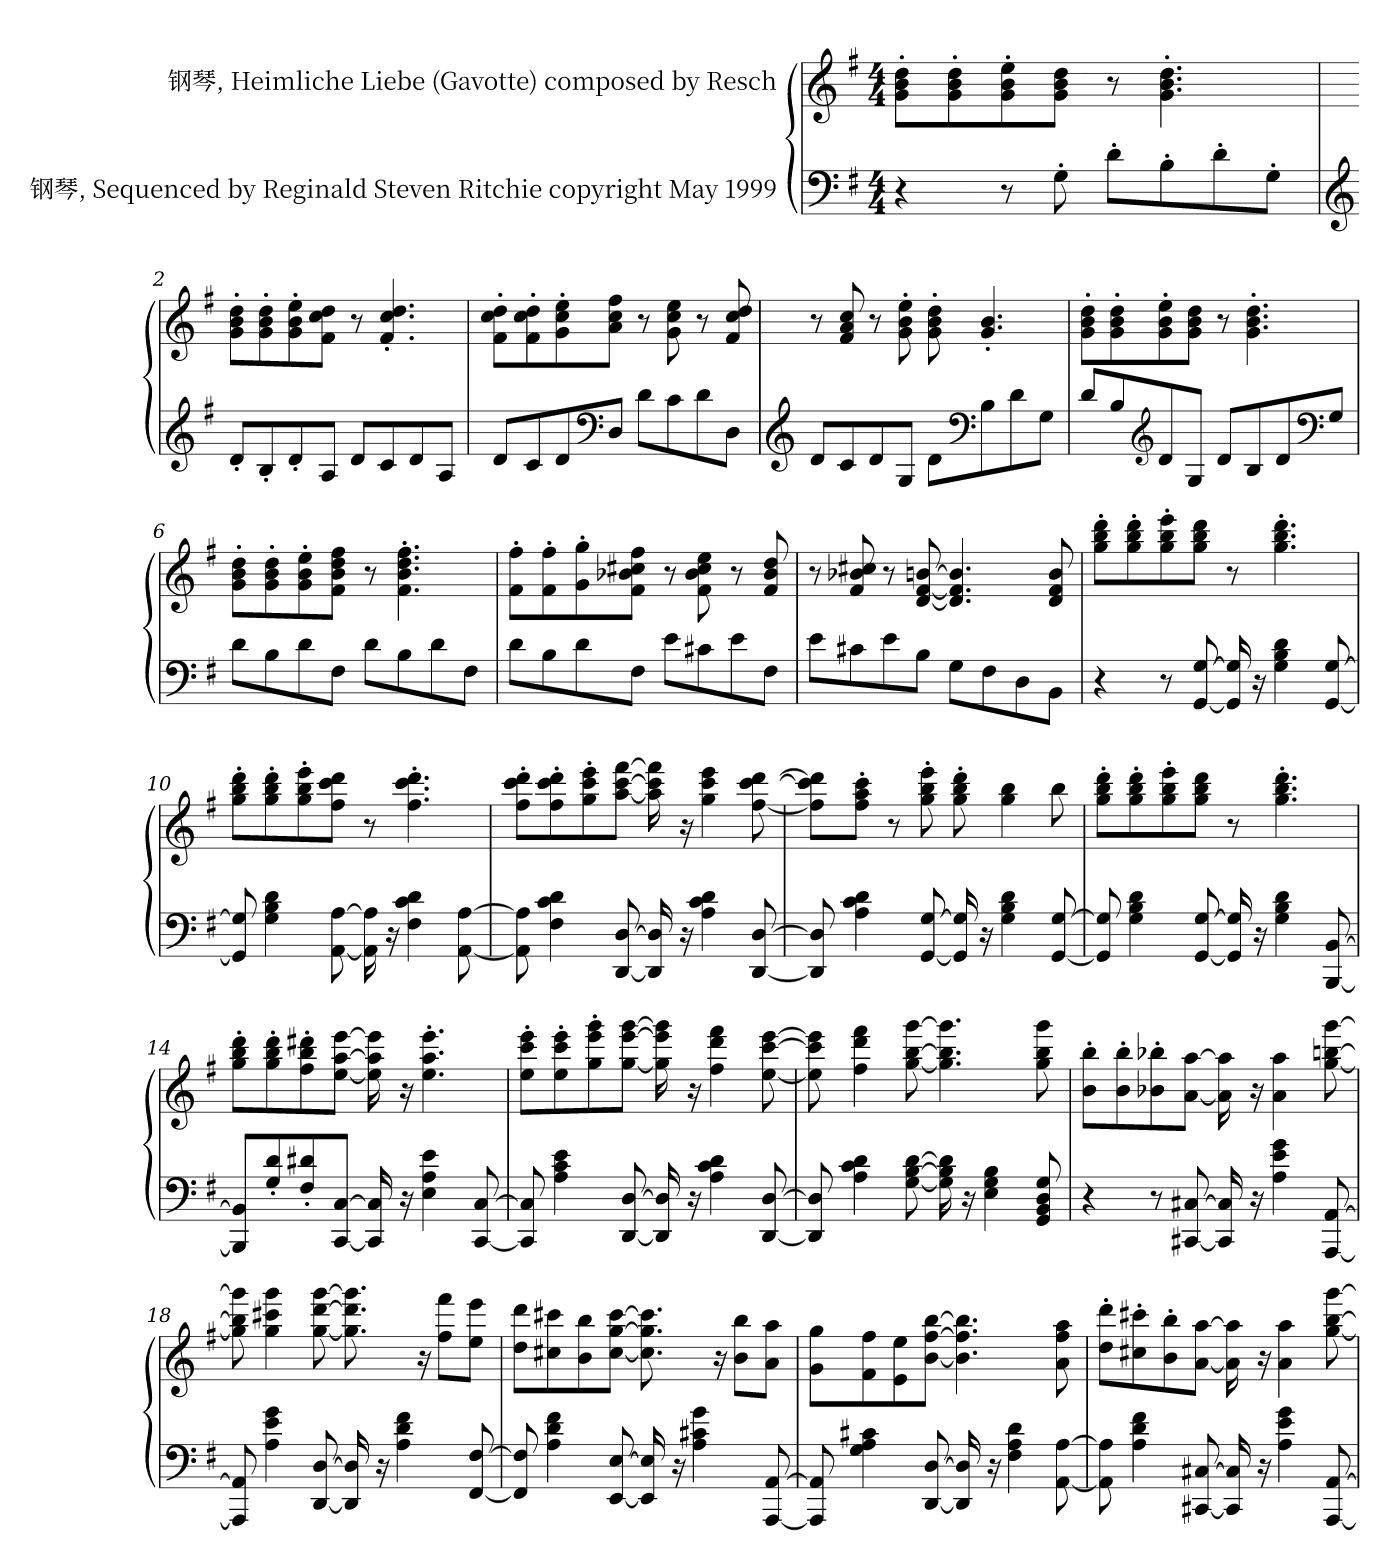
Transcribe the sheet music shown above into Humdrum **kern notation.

**kern	**kern
*part2	*part1
*staff2	*staff1
*I"钢琴, Sequenced by Reginald Steven Ritchie copyright May 1999	*I"钢琴, Heimliche Liebe (Gavotte) composed by Resch
*clefF4	*clefG2
*k[f#]	*k[f#]
*M4/4	*M4/4
*MM116	*MM116
=1	=1
4r	8g\' 8b\' 8dd\'L
.	8g\' 8b\' 8dd\'
8r	8g\' 8b\' 8ee\'
8G'\	8g\ 8b\ 8dd\J
8d'\L	8r
8B'\	4.g\' 4.b\' 4.dd\'
8d'\	.
8G'\J	.
!!LO:LB:g=z
=2	=2
*clefG2	*
8d'/L	8g\' 8b\' 8dd\'L
8B'/	8g\' 8b\' 8dd\'
8d'/	8g\' 8b\' 8ee\'
8A/J	8f#\ 8cc\ 8dd\J
8d/L	8r
8c/	4.f#/' 4.cc/' 4.dd/'
8d/	.
8A/J	.
=3	=3
8d/L	8f#\' 8cc\' 8dd\'L
8c/	8f#\' 8cc\' 8dd\'
8d/	8g\' 8cc\' 8ee\'
*clefF4	*
8D/J	8a\ 8cc\ 8ff#\J
8d\L	8r
8c\	8g\ 8cc\ 8ee\
8d\	8r
8D\J	8f#/ 8cc/ 8dd/
=4	=4
*clefG2	*
8d/L	8r
8c/	8f#/ 8a/ 8cc/
8d/	8r
8G/J	8g\' 8b\' 8ee\'
8d\L	8g\' 8b\' 8dd\'
*clefF4	*
8B\	4.g/' 4.b/'
8d\	.
8G\J	.
!!LO:LB:g=z
=5	=5
8d/L	8g\' 8b\' 8dd\'L
8B/	8g\' 8b\' 8dd\'
*clefG2	*
8d/	8g\' 8b\' 8ee\'
8G/J	8g\ 8b\ 8dd\J
8d/L	8r
8B/	4.g\' 4.b\' 4.dd\'
8d/	.
*clefF4	*
8G/J	.
=6	=6
8d\L	8g\' 8b\' 8dd\'L
8B\	8g\' 8b\' 8dd\'
8d\	8g\' 8b\' 8ee\'
8F#\J	8f#\ 8b\ 8dd\ 8ff#\J
8d\L	8r
8B\	4.f#\' 4.b\' 4.dd\' 4.ff#\'
8d\	.
8F#\J	.
=7	=7
8d\L	8f#\' 8ff#\'L
8B\	8f#\' 8ff#\'
8d\	8g\' 8gg\'
8F#\J	8f#\ 8b-X\ 8cc#X\ 8ff#\J
8e\L	8r
8c#X\	8f#\ 8b-\ 8cc#\ 8ee\
8e\	8r
8F#\J	8f#/ 8b-/ 8dd/
!!LO:LB:g=z
=8	=8
8e\L	8r
8c#X\	8f#/ 8b-X/ 8cc#X/
8e\	8r
8B\J	[8d/ [8f#/ [8bn/
8G\L	4.d/] 4.f#/] 4.b/]
8F#\	.
8D\	.
8BB\J	8d/ 8f#/ 8b/
=9	=9
4r	8gg\' 8bb\' 8ddd\'L
.	8gg\' 8bb\' 8ddd\'
8r	8gg\' 8bb\' 8eee\'
[8GG/ [8G/	8gg\ 8bb\ 8ddd\J
16GG/] 16G/]	8r
16r	.
4G\ 4B\ 4d\	4.gg\' 4.bb\' 4.ddd\'
[8GG/ [8G/	.
=10	=10
8GG/] 8G/]	8gg\' 8bb\' 8ddd\'L
4G\ 4B\ 4d\	8gg\' 8bb\' 8ddd\'
.	8gg\' 8bb\' 8eee\'
[8AA\ [8A\	8ff#\ 8ccc\ 8ddd\J
16AA\] 16A\]	8r
16r	.
4F#\ 4c\ 4d\	4.ff#\' 4.ccc\' 4.ddd\'
[8AA\ [8A\	.
!!LO:LB:g=z
=11	=11
8AA\] 8A\]	8ff#\' 8ccc\' 8ddd\'L
4F#\ 4c\ 4d\	8ff#\' 8ccc\' 8ddd\'
.	8gg\' 8ccc\' 8eee\'
[8DD/ [8D/	[8aa\ [8ccc\ [8fff#\J
16DD/] 16D/]	16aa\] 16ccc\] 16fff#\]
16r	16r
4A\ 4c\ 4d\	4gg\ 4ccc\ 4eee\
[8DD/ [8D/	[8ff#\ [8ccc\ [8ddd\
=12	=12
8DD/] 8D/]	8ff#\] 8ccc\] 8ddd\]L
4A\ 4c\ 4d\	8ff#\' 8aa\' 8ccc\'J
.	8r
[8GG/ [8G/	8gg\' 8bb\' 8eee\'
16GG/] 16G/]	8gg\' 8bb\' 8ddd\'
16r	.
4G\ 4B\ 4d\	4gg\ 4bb\
[8GG/ [8G/	8bb\
=13	=13
8GG/] 8G/]	8gg\' 8bb\' 8ddd\'L
4G\ 4B\ 4d\	8gg\' 8bb\' 8ddd\'
.	8gg\' 8bb\' 8eee\'
[8GG/ [8G/	8gg\ 8bb\ 8ddd\J
16GG/] 16G/]	8r
16r	.
4G\ 4B\ 4d\	4.gg\' 4.bb\' 4.ddd\'
[8BBB/ [8BB/	.
!!LO:LB:g=z
=14	=14
8BBB/] 8BB/]L	8gg\' 8bb\' 8ddd\'L
8G/' 8d/'	8gg\' 8bb\' 8ddd\'
8F#/' 8d#X/'	8ff#\' 8bb\' 8ddd#X\'
[8CC/ [8C/J	[8ee\ [8aa\ [8eee\J
16CC/] 16C/]	16ee\] 16aa\] 16eee\]
16r	16r
4E\ 4A\ 4e\	4.ee\' 4.aa\' 4.eee\'
[8CC/ [8C/	.
=15	=15
8CC/] 8C/]	8ee\' 8ccc\' 8eee\'L
4A\ 4c\ 4e\	8ee\' 8ccc\' 8eee\'
.	8gg\' 8eee\' 8ggg\'
[8DD/ [8D/	[8gg\ [8eee\ [8ggg\J
16DD/] 16D/]	16gg\] 16eee\] 16ggg\]
16r	16r
4A\ 4c\ 4d\	4ff#\ 4ddd\ 4fff#\
[8DD/ [8D/	[8ee\ [8ccc\ [8eee\
=16	=16
8DD/] 8D/]	8ee\] 8ccc\] 8eee\]
4A\ 4c\ 4d\	4ff#\ 4ddd\ 4fff#\
[8G\ [8B\ [8d\	[8gg\ [8bb\ [8ggg\
16G\] 16B\] 16d\]	4.gg\] 4.bb\] 4.ggg\]
16r	.
4E\ 4G\ 4B\	.
8GG/ 8BB/ 8D/ 8G/	8gg\ 8bb\ 8ggg\
!!LO:PB:g=z
=17	=17
4r	8b\' 8bb\'L
.	8b\' 8bb\'
8r	8b-X\' 8bb-X\'
[8CC#X/ [8C#X/	[8a\ [8aa\J
16CC#/] 16C#/]	16a\] 16aa\]
16r	16r
4A\ 4e\ 4g\	4a\ 4aa\
[8AAA/ [8AA/	[8gg\ [8bbn\ [8ggg\
=18	=18
8AAA/] 8AA/]	8gg\] 8bb\] 8ggg\]
4A\ 4e\ 4g\	4gg\ 4ccc#X\ 4ggg\
[8DD/ [8D/	[8gg\ [8ddd\ [8ggg\
16DD/] 16D/]	8.gg\] 8.ddd\] 8.ggg\]
16r	.
4A\ 4d\ 4f#\	.
.	16r
.	8ff#\ 8fff#\L
[8FF#/ [8F#/	8ee\ 8eee\J
=19	=19
8FF#/] 8F#/]	8dd\ 8ddd\L
4A\ 4d\ 4f#\	8cc#X\ 8ccc#X\
.	8b\ 8bb\
[8EE/ [8E/	[8cc#\ [8gg\ [8ccc#\J
16EE/] 16E/]	8.cc#\] 8.gg\] 8.ccc#\]
16r	.
4A\ 4c#X\ 4g\	.
.	16r
.	8b\ 8bb\L
[8AAA/ [8AA/	8a\ 8aa\J
!!LO:LB:g=z
=20	=20
8AAA/] 8AA/]	8g\ 8gg\L
4G\ 4A\ 4c#X\	8f#\ 8ff#\
.	8e\ 8ee\
[8DD/ [8D/	[8b\ [8ff#\ [8bb\J
16DD/] 16D/]	4.b\] 4.ff#\] 4.bb\]
16r	.
4F#\ 4A\ 4d\	.
[8AA\ [8A\	8a\ 8ff#\ 8aa\
=21	=21
8AA\] 8A\]	8dd\' 8ddd\'L
4A\ 4d\ 4f#\	8cc#X\' 8ccc#X\'
.	8b\' 8bb\'
[8CC#X/ [8C#X/	[8a\ [8aa\J
16CC#/] 16C#/]	16a\] 16aa\]
16r	16r
4A\ 4e\ 4g\	4a\ 4aa\
[8AAA/ [8AA/	[8gg\ [8bb\ [8ggg\
=	=
*-	*-
